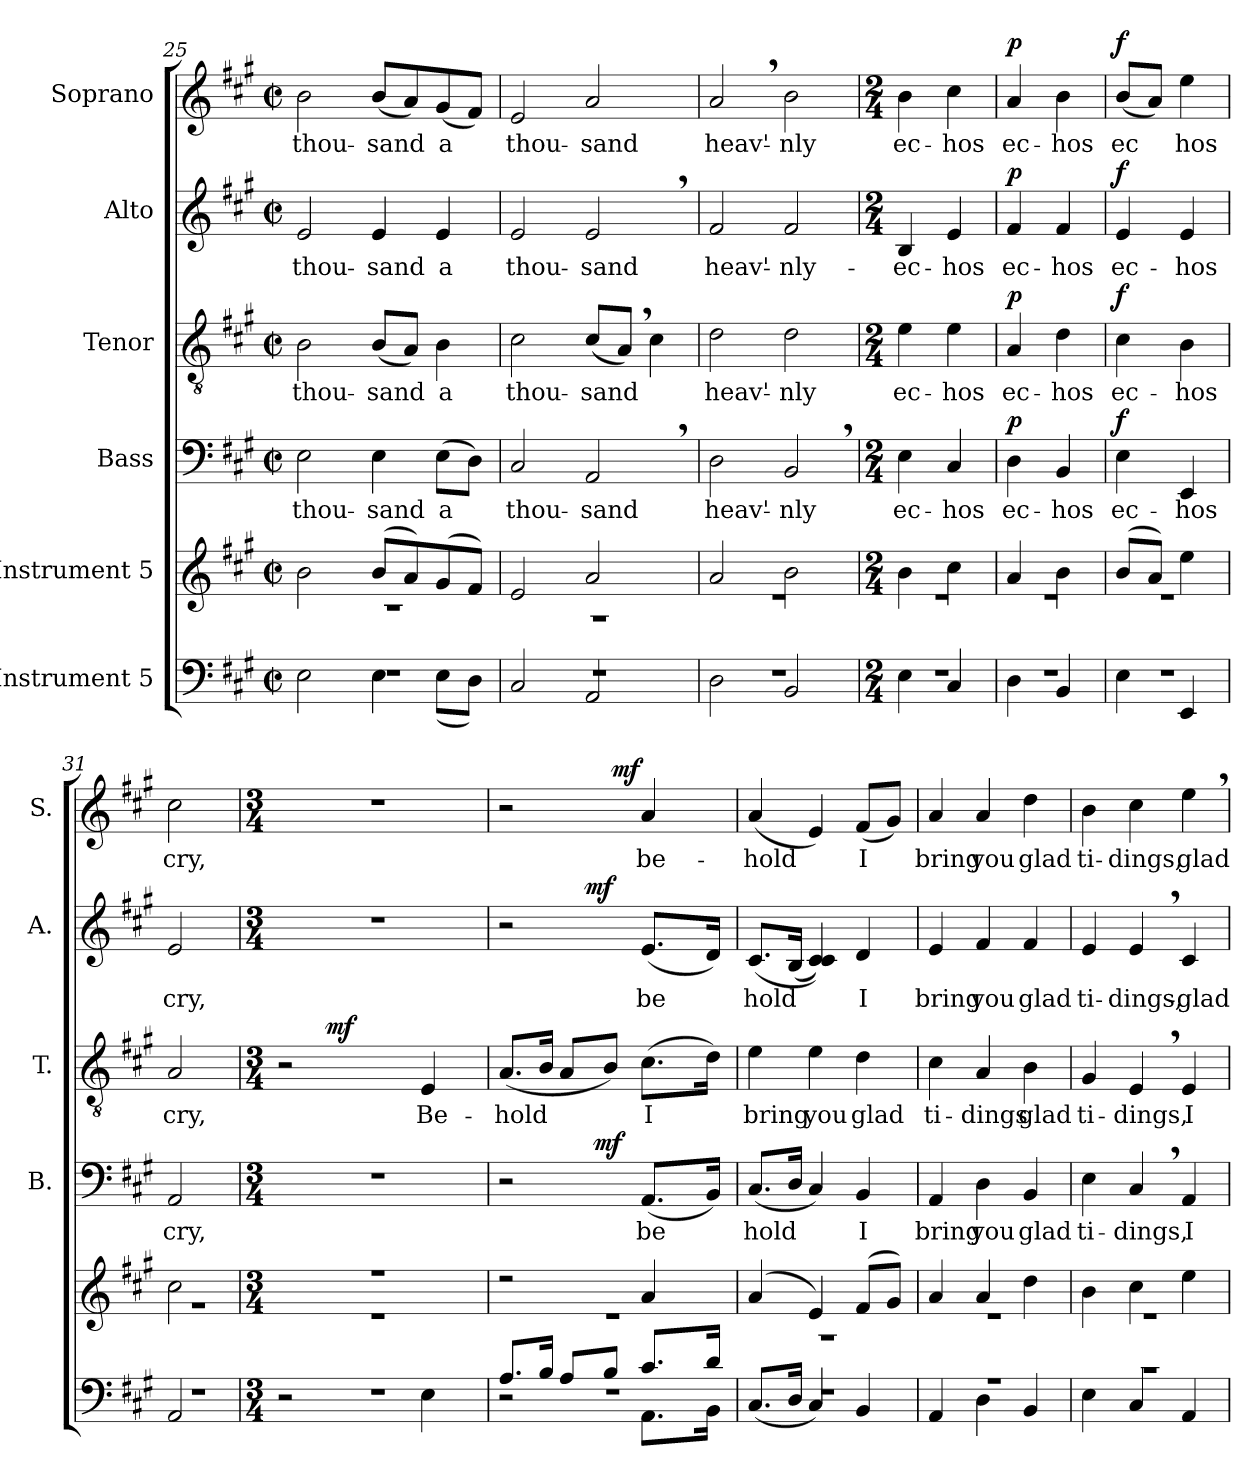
**kern	**kern	**kern	**text	**dynam	**kern	**text	**dynam	**kern	**text	**dynam	**kern	**text	**dynam
*part6	*part5	*part4	*part4	*part4	*part3	*part3	*part3	*part2	*part2	*part2	*part1	*part1	*part1
*staff6	*staff5	*staff4	*staff4	*staff4	*staff3	*staff3	*staff3	*staff2	*staff2	*staff2	*staff1	*staff1	*staff1
*I"Instrument 5	*I"Instrument 5	*I"Bass	*	*	*I"Tenor	*	*	*I"Alto	*	*	*I"Soprano	*	*
*	*	*I'B.	*	*	*I'T.	*	*	*I'A.	*	*	*I'S.	*	*
!!LO:PB:g=z
*clefF4	*clefG2	*clefF4	*	*	*clefGv2	*	*	*clefG2	*	*	*clefG2	*	*
*k[f#c#g#]	*k[f#c#g#]	*k[f#c#g#]	*	*	*k[f#c#g#]	*	*	*k[f#c#g#]	*	*	*k[f#c#g#]	*	*
*A:	*A:	*A:	*	*	*A:	*	*	*A:	*	*	*A:	*	*
*M2/2	*M2/2	*M2/2	*	*	*M2/2	*	*	*M2/2	*	*	*M2/2	*	*
*met(c|)	*met(c|)	*met(c|)	*	*	*met(c|)	*	*	*met(c|)	*	*	*met(c|)	*	*
=25	=25	=25	=25	=25	=25	=25	=25	=25	=25	=25	=25	=25	=25
*^	*^	*	*	*	*	*	*	*	*	*	*	*	*
*	*^	*	*	*	*	*	*	*	*	*	*	*	*	*	*
!	!	!	!	!	!	!LO:LY:b:cj	!	!	!LO:LY:b:cj	!	!	!LO:LY:b:cj	!	!	!LO:LY:b:cj	!
1r	2E\	1r	2b\	1r	2E\	thou-	.	2B\	thou-	.	2e/	thou-	.	2b\	thou-	.
!	!	!	!	!	!	!LO:LY:b:cj	!	!	!LO:LY:b:cj	!	!	!LO:LY:b:cj	!	!	!LO:LY:b:cj	!
.	4E\	.	(<8b/L	.	4E\	-sand	.	(<8B/L	-sand	.	4e/	-sand	.	(<8b/L	-sand	.
!	!	!	!	!	!	!	!	!	!LO:LY:b:cj	!	!	!	!	!	!LO:LY:b:cj	!
.	.	.	8a/)	.	.	.	.	8A/J)	.	.	.	.	.	8a/)	.	.
!	!	!	!	!	!	!LO:LY:b:cj	!	!	!LO:LY:b:cj	!	!	!LO:LY:b:cj	!	!	!LO:LY:b:cj	!
.	(>8E\L	.	(<8g#/	.	(>8E\L	a	.	4B\	a	.	4e/	a	.	(<8g#/	a	.
!	!	!	!	!	!	!LO:LY:b:cj	!	!	!	!	!	!	!	!	!LO:LY:b:cj	!
.	8D\J)	.	8f#/J)	.	8D\J)	.	.	.	.	.	.	.	.	8f#/J)	.	.
=26	=26	=26	=26	=26	=26	=26	=26	=26	=26	=26	=26	=26	=26	=26	=26	=26
!	!	!	!	!	!	!LO:LY:b:cj	!	!	!LO:LY:b:cj	!	!	!LO:LY:b:cj	!	!	!LO:LY:b:cj	!
1r	2C#/	1r	2e/	1r	2C#/	thou-	.	2c#\	thou-	.	2e/	thou-	.	2e/	thou-	.
!	!	!	!	!	!	!LO:LY:b:cj	!	!	!LO:LY:b:cj	!	!	!LO:LY:b:cj	!	!	!LO:LY:b:cj	!
.	2AA/	.	2a/	.	2AA,>/	-sand	.	(>8c#/L	-sand	.	2e,>/	-sand	.	2a/	-sand	.
!	!	!	!	!	!	!	!	!	!LO:LY:b:cj	!	!	!	!	!	!	!
.	.	.	.	.	.	.	.	8A,>/J)	.	.	.	.	.	.	.	.
!	!	!	!	!	!	!	!	!	!LO:LY:b:cj	!	!	!	!	!	!	!
.	.	.	.	.	.	.	.	4c#\	.	.	.	.	.	.	.	.
=27	=27	=27	=27	=27	=27	=27	=27	=27	=27	=27	=27	=27	=27	=27	=27	=27
!	!	!	!	!	!	!LO:LY:b:cj	!	!	!LO:LY:b:cj	!	!	!LO:LY:b:cj	!	!	!LO:LY:b:cj	!
1r	2D\	1r	2a/	1r	2D\	heav'-	.	2d\	heav'-	.	2f#/	heav'-	.	2a,>/	heav'-	.
!	!	!	!	!	!	!LO:LY:b:cj	!	!	!LO:LY:b:cj	!	!	!LO:LY:b:cj	!	!	!LO:LY:b:cj	!
.	2BB/	.	2b\	.	2BB,>/	-nly	.	2d\	-nly	.	2f#/	-nly-	.	2b\	-nly	.
=28	=28	=28	=28	=28	=28	=28	=28	=28	=28	=28	=28	=28	=28	=28	=28	=28
*M2/4	*	*	*M2/4	*	*M2/4	*	*	*M2/4	*	*	*M2/4	*	*	*M2/4	*	*
!	!	!	!	!	!	!LO:LY:b:cj	!	!	!LO:LY:b:cj	!	!	!LO:LY:b:cj	!	!	!LO:LY:b:cj	!
2r	4E\	2r	4b\	2r	4E\	ec-	.	4e\	ec-	.	4B/	-ec-	.	4b\	ec-	.
!	!	!	!	!	!	!LO:LY:b:cj	!	!	!LO:LY:b:cj	!	!	!LO:LY:b:cj	!	!	!LO:LY:b:cj	!
.	4C#/	.	4cc#\	.	4C#/	-hos	.	4e\	-hos	.	4e/	-hos	.	4cc#\	-hos	.
=29	=29	=29	=29	=29	=29	=29	=29	=29	=29	=29	=29	=29	=29	=29	=29	=29
!	!	!	!	!	!	!LO:LY:b:cj	!LO:DY:a	!	!LO:LY:b:cj	!LO:DY:a	!	!LO:LY:b:cj	!LO:DY:a	!	!LO:LY:b:cj	!LO:DY:a
2r	4D\	2r	4a/	2r	4D\	ec-	p	4A/	ec-	p	4f#/	ec-	p	4a/	ec-	p
!	!	!	!	!	!	!LO:LY:b:cj	!	!	!LO:LY:b:cj	!	!	!LO:LY:b:cj	!	!	!LO:LY:b:cj	!
.	4BB/	.	4b\	.	4BB/	-hos	.	4d\	-hos	.	4f#/	-hos	.	4b\	-hos	.
=30	=30	=30	=30	=30	=30	=30	=30	=30	=30	=30	=30	=30	=30	=30	=30	=30
!	!	!	!	!	!	!LO:LY:b:cj	!LO:DY:a	!	!LO:LY:b:cj	!LO:DY:a	!	!LO:LY:b:cj	!LO:DY:a	!	!LO:LY:b:cj	!LO:DY:a
2r	4E\	2r	(<8b/L	2r	4E\	ec-	f	4c#\	ec-	f	4e/	ec-	f	(<8b/L	ec-	f
!	!	!	!	!	!	!	!	!	!	!	!	!	!	!	!LO:LY:b:cj	!
.	.	.	8a/J)	.	.	.	.	.	.	.	.	.	.	8a/J)	--	.
!	!	!	!	!	!	!LO:LY:b:cj	!	!	!LO:LY:b:cj	!	!	!LO:LY:b:cj	!	!	!LO:LY:b:cj	!
.	4EE/	.	4ee\	.	4EE/	-hos	.	4B\	-hos	.	4e/	-hos	.	4ee\	-hos	.
=31	=31	=31	=31	=31	=31	=31	=31	=31	=31	=31	=31	=31	=31	=31	=31	=31
!	!	!	!	!	!	!LO:LY:b:cj	!	!	!LO:LY:b:cj	!	!	!LO:LY:b:cj	!	!	!LO:LY:b:cj	!
2r	2AA/	2r	2cc#\	2r	2AA/	cry,	.	2A/	cry,	.	2e/	cry,	.	2cc#\	cry,	.
=32	=32	=32	=32	=32	=32	=32	=32	=32	=32	=32	=32	=32	=32	=32	=32	=32
*M3/4	*	*	*M3/4	*	*M3/4	*	*	*M3/4	*	*	*M3/4	*	*	*M3/4	*	*
*	*	*	*	*	*	*	*	*^	*	*	*	*	*	*^	*	*
2.r	2r	2.r	2.r	2.r	2.r	.	.	2r	8ryy	.	.	2.r	.	.	2.r	4ryy	.	.
.	.	.	.	.	.	.	.	.	32.ryy	.	.	.	.	.	.	.	.	.
!	!	!	!	!	!	!	!	!	!	!	!LO:DY:a	!	!	!	!	!	!	!
.	.	.	.	.	.	.	.	.	2ryy	.	mf	.	.	.	.	.	.	.
.	.	.	.	.	.	.	.	.	.	.	.	.	.	.	.	8ryy	.	.
.	.	.	.	.	.	.	.	.	.	.	.	.	.	.	.	32.ryy	.	.
*	*	*	*	*	*	*	*	*	*	*	*	*	*	*	*MM80	*	*	*
.	.	.	.	.	.	.	.	.	.	.	.	.	.	.	.	4ryy	.	.
!	!	!	!	!	!	!	!	!	!	!LO:LY:b:cj	!	!	!	!	!	!	!	!
.	4E\	.	.	.	.	.	.	4E/	.	Be-	.	.	.	.	.	.	.	.
.	.	.	.	.	.	.	.	.	16ryy	.	.	.	.	.	.	16ryy	.	.
.	.	.	.	.	.	.	.	.	64ryy	.	.	.	.	.	.	64ryy	.	.
!!LO:PB:g=z	!!
=33	=33	=33	=33	=33	=33	=33	=33	=33	=33	=33	=33	=33	=33	=33	=33	=33	=33	=33
!	!	!	!	!	!	!	!	!	!	!LO:LY:b:cj	!	!	!	!	!	!	!	!
*	*	*	*	*	*^	*	*	*v	*v	*	*	*^	*	*	*	*	*	*
2.r	8.A/L	2r	2r	2.r	2r	4ryy	.	.	(<8.A/L	-hold	.	2r	4ryy	.	.	2r	4ryy	.	.
!	!	!	!	!	!	!	!	!	!	!LO:LY:b:cj	!	!	!	!	!	!	!	!	!
.	16B/J	.	.	.	.	.	.	.	16B/J	.	.	.	.	.	.	.	.	.	.
!	!	!	!	!	!	!	!	!	!	!LO:LY:b:cj	!	!	!	!	!	!	!	!	!
.	8A/L	.	.	.	.	16..ryy	.	.	8A/L	.	.	.	16.ryy	.	.	.	8ryy	.	.
!	!	!	!	!	!	!	!	!	!	!	!	!	!	!	!LO:DY:a	!	!	!	!
.	.	.	.	.	.	.	.	.	.	.	.	.	4ryy	.	mf	.	.	.	.
!	!	!	!	!	!	!	!	!LO:DY:a	!	!	!	!	!	!	!	!	!	!	!
.	.	.	.	.	.	4ryy	.	mf	.	.	.	.	.	.	.	.	.	.	.
!	!	!	!	!	!	!	!	!	!	!LO:LY:b:cj	!	!	!	!	!	!	!	!	!
.	8B/J	.	.	.	.	.	.	.	8B/J)	.	.	.	.	.	.	.	64ryy	.	.
!	!	!	!	!	!	!	!	!	!	!	!	!	!	!	!	!	!	!	!LO:DY:a
.	.	.	.	.	.	.	.	.	.	.	.	.	.	.	.	.	4ryy	.	mf
!	!	!	!	!	!	!	!LO:LY:b:cj	!	!	!LO:LY:b:cj	!	!	!	!LO:LY:b:cj	!	!	!	!LO:LY:b:cj	!
.	8.c#/L	8.AA\L	4a/	.	(<8.AA/L	.	be-	.	(>8.c#\L	I	.	(>8.e/L	.	be-	.	4a/	.	be-	.
.	.	.	.	.	.	.	.	.	.	.	.	.	8ryy	.	.	.	.	.	.
.	.	.	.	.	.	8ryy	.	.	.	.	.	.	.	.	.	.	.	.	.
.	.	.	.	.	.	.	.	.	.	.	.	.	.	.	.	.	16..ryy	.	.
!	!	!	!	!	!	!	!LO:LY:b:cj	!	!	!LO:LY:b:cj	!	!	!	!LO:LY:b:cj	!	!	!	!	!
.	16d/J	16BB\J	.	.	16BB/J)	.	--	.	16d\J)	.	.	16d/J)	.	--	.	.	.	.	.
.	.	.	.	.	.	.	.	.	.	.	.	.	32ryy	.	.	.	.	.	.
.	.	.	.	.	.	64ryy	.	.	.	.	.	.	.	.	.	.	.	.	.
=34	=34	=34	=34	=34	=34	=34	=34	=34	=34	=34	=34	=34	=34	=34	=34	=34	=34	=34	=34
!	!	!	!	!	!	!	!LO:LY:b:cj	!	!	!LO:LY:b:cj	!	!	!	!LO:LY:b:cj	!	!	!	!LO:LY:b:cj	!
*	*	*	*	*	*	*	*	*	*	*	*	*v	*v	*	*	*	*	*	*
*	*v	*v	*	*	*v	*v	*	*	*	*	*	*	*	*	*v	*v	*	*
2.r	(<8.C#/L	(<4a/	2.r	(<8.C#/L	-hold	.	4e\	bring	.	(>8.c#/L	-hold-	.	(<4a/	-hold	.
!	!	!	!	!	!LO:LY:b:cj	!	!	!	!	!	!LO:LY:b:cj	!	!	!	!
.	16D/J	.	.	16D/J	.	.	.	.	.	(>16B/J	--	.	.	.	.
!	!	!	!	!	!LO:LY:b:cj	!	!	!LO:LY:b:cj	!	!	!LO:LY:b:cj	!	!	!LO:LY:b:cj	!
.	4C#/)	4e/)	.	4C#/)	.	.	4e\	you	.	4c#/ 4c#/))	--	.	4e/)	.	.
!	!	!	!	!	!LO:LY:b:cj	!	!	!LO:LY:b:cj	!	!	!LO:LY:b:cj	!	!	!LO:LY:b:cj	!
.	4BB/	(<8f#/L	.	4BB/	I	.	4d\	glad	.	4d/	-I	.	(<8f#/L	I	.
!	!	!	!	!	!	!	!	!	!	!	!	!	!	!LO:LY:b:cj	!
.	.	8g#/J)	.	.	.	.	.	.	.	.	.	.	8g#/J)	.	.
=35	=35	=35	=35	=35	=35	=35	=35	=35	=35	=35	=35	=35	=35	=35	=35
!	!	!	!	!	!LO:LY:b:cj	!	!	!LO:LY:b:cj	!	!	!LO:LY:b:cj	!	!	!LO:LY:b:cj	!
2.r	4AA/	4a/	2.r	4AA/	bring	.	4c#\	ti-	.	4e/	bring	.	4a/	bring	.
!	!	!	!	!	!LO:LY:b:cj	!	!	!LO:LY:b:cj	!	!	!LO:LY:b:cj	!	!	!LO:LY:b:cj	!
.	4D\	4a/	.	4D\	you	.	4A/	-dings	.	4f#/	you	.	4a/	you	.
!	!	!	!	!	!LO:LY:b:cj	!	!	!LO:LY:b:cj	!	!	!LO:LY:b:cj	!	!	!LO:LY:b:cj	!
.	4BB/	4dd\	.	4BB/	glad	.	4B\	glad	.	4f#/	glad	.	4dd\	glad	.
=36	=36	=36	=36	=36	=36	=36	=36	=36	=36	=36	=36	=36	=36	=36	=36
!	!	!	!	!	!LO:LY:b:cj	!	!	!LO:LY:b:cj	!	!	!LO:LY:b:cj	!	!	!LO:LY:b:cj	!
2.r	4E\	4b\	2.r	4E\	ti-	.	4G#/	ti-	.	4e/	ti-	.	4b\	ti-	.
!	!	!	!	!	!LO:LY:b:cj	!	!	!LO:LY:b:cj	!	!	!LO:LY:b:cj	!	!	!LO:LY:b:cj	!
.	4C#/	4cc#\	.	4C#,>/	-dings,	.	4E,>/	-dings,	.	4e,>/	-dings,-	.	4cc#\	-dings,	.
!	!	!	!	!	!LO:LY:b:cj	!	!	!LO:LY:b:cj	!	!	!LO:LY:b:cj	!	!	!LO:LY:b:cj	!
.	4AA/	4ee\	.	4AA/	I	.	4E/	I	.	4c#/	-glad	.	4ee,>\	glad	.
*v	*v	*	*	*	*	*	*	*	*	*	*	*	*	*	*
*	*v	*v	*	*	*	*	*	*	*	*	*	*	*	*
=	=	=	=	=	=	=	=	=	=	=	=	=	=
*-	*-	*-	*-	*-	*-	*-	*-	*-	*-	*-	*-	*-	*-
